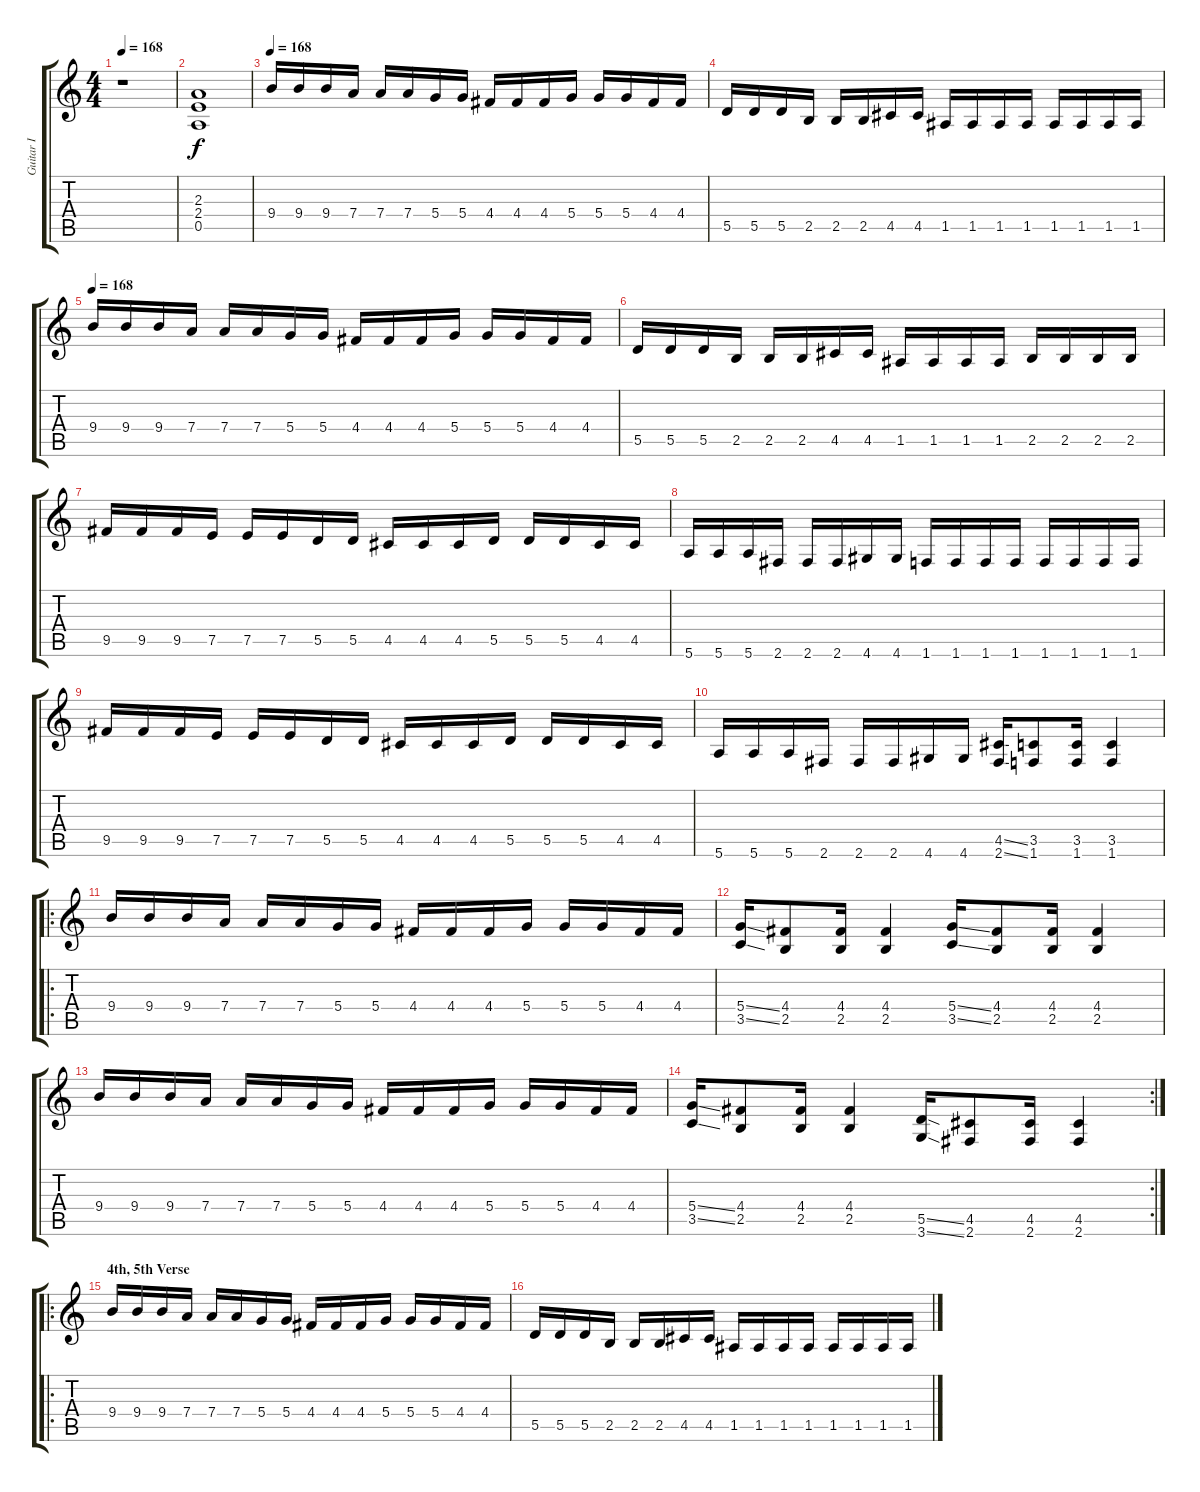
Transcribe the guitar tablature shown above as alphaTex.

\track ("Guitar I" "Guitar I") {instrument distortionguitar}
\staff {score tabs}
\tuning (E4 B3 G3 D3 A2 E2) {hide}
\ts (4 4)
\tempo 168
\clef g2
\ks c
r.1{dy ppp} |
(2.3 2.4 0.5).1{dy f} |
\tempo 168
9.4.16 9.4.16 9.4.16 7.4.16 7.4.16 7.4.16 5.4.16 5.4.16 4.4.16 4.4.16 4.4.16 5.4.16 5.4.16 5.4.16 4.4.16 4.4.16 |
5.5.16 5.5.16 5.5.16 2.5.16 2.5.16 2.5.16 4.5.16 4.5.16 1.5.16 1.5.16 1.5.16 1.5.16 1.5.16 1.5.16 1.5.16 1.5.16 |
\tempo 168
9.4.16 9.4.16 9.4.16 7.4.16 7.4.16 7.4.16 5.4.16 5.4.16 4.4.16 4.4.16 4.4.16 5.4.16 5.4.16 5.4.16 4.4.16 4.4.16 |
5.5.16 5.5.16 5.5.16 2.5.16 2.5.16 2.5.16 4.5.16 4.5.16 1.5.16 1.5.16 1.5.16 1.5.16 2.5.16 2.5.16 2.5.16 2.5.16 |
9.5.16 9.5.16 9.5.16 7.5.16 7.5.16 7.5.16 5.5.16 5.5.16 4.5.16 4.5.16 4.5.16 5.5.16 5.5.16 5.5.16 4.5.16 4.5.16 |
5.6.16 5.6.16 5.6.16 2.6.16 2.6.16 2.6.16 4.6.16 4.6.16 1.6.16 1.6.16 1.6.16 1.6.16 1.6.16 1.6.16 1.6.16 1.6.16 |
9.5.16 9.5.16 9.5.16 7.5.16 7.5.16 7.5.16 5.5.16 5.5.16 4.5.16 4.5.16 4.5.16 5.5.16 5.5.16 5.5.16 4.5.16 4.5.16 |
5.6.16 5.6.16 5.6.16 2.6.16 2.6.16 2.6.16 4.6.16 4.6.16 (4.5{ss} 2.6{ss}).16 (3.5 1.6).8 (3.5 1.6).16 (3.5 1.6).4 |
\ro
9.4.16 9.4.16 9.4.16 7.4.16 7.4.16 7.4.16 5.4.16 5.4.16 4.4.16 4.4.16 4.4.16 5.4.16 5.4.16 5.4.16 4.4.16 4.4.16 |
(5.4{ss} 3.5{ss}).16 (4.4 2.5).8 (4.4 2.5).16 (4.4 2.5).4 (5.4{ss} 3.5{ss}).16 (4.4 2.5).8 (4.4 2.5).16 (4.4 2.5).4 |
9.4.16 9.4.16 9.4.16 7.4.16 7.4.16 7.4.16 5.4.16 5.4.16 4.4.16 4.4.16 4.4.16 5.4.16 5.4.16 5.4.16 4.4.16 4.4.16 |
\rc 2
(5.4{ss} 3.5{ss}).16 (4.4 2.5).8 (4.4 2.5).16 (4.4 2.5).4 (5.5{ss} 3.6{ss}).16 (4.5 2.6).8 (4.5 2.6).16 (4.5 2.6).4 |
\ro
\section ("" "4th, 5th Verse")
9.4.16 9.4.16 9.4.16 7.4.16 7.4.16 7.4.16 5.4.16 5.4.16 4.4.16 4.4.16 4.4.16 5.4.16 5.4.16 5.4.16 4.4.16 4.4.16 |
5.5.16 5.5.16 5.5.16 2.5.16 2.5.16 2.5.16 4.5.16 4.5.16 1.5.16 1.5.16 1.5.16 1.5.16 1.5.16 1.5.16 1.5.16 1.5.16
